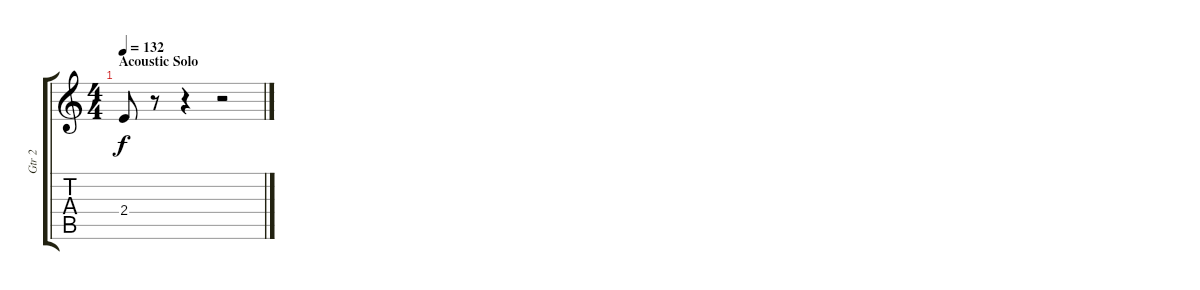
\track ("Gtr 2" "Gtr 2") {instrument distortionguitar}
\staff {score tabs}
\tuning (E4 B3 G3 D3 A2 E2) {hide}
\ts (4 4)
\section ("" "Acoustic Solo")
\tempo 132
\clef g2
\ks c
2.4.8{dy f} r.8 r.4 r.2
